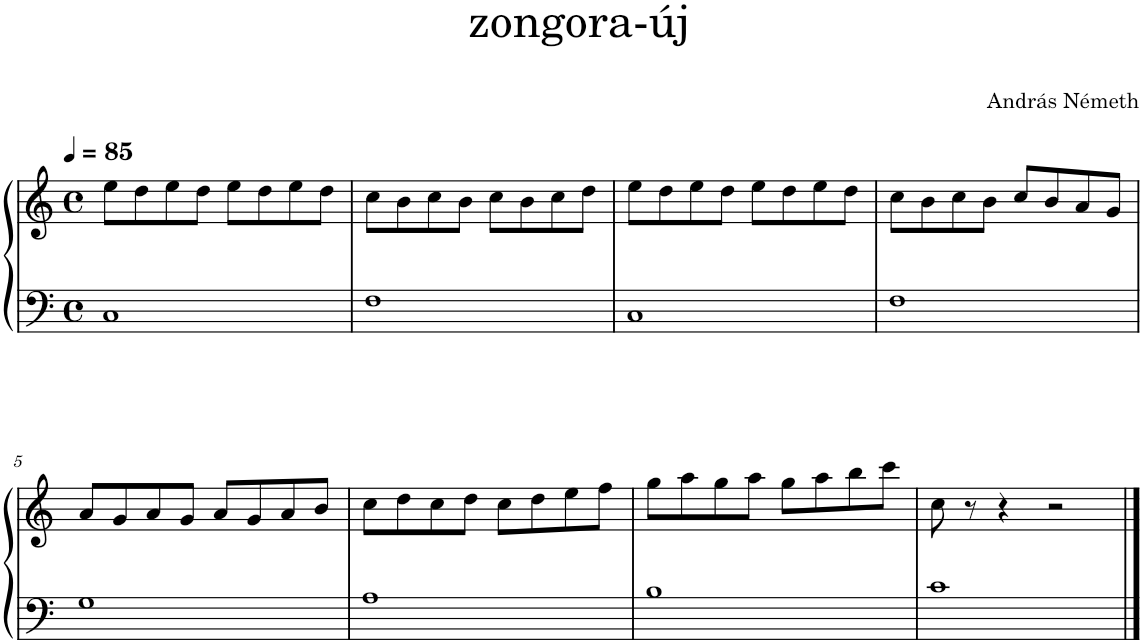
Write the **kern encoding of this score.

**kern	**kern
*part1	*part1
*staff2	*staff1
*I"Piano	*
*I'Pno.	*
*clefF4	*clefG2
*k[]	*k[]
*M4/4	*M4/4
*met(c)	*met(c)
*MM85	*MM85
=1	=1
1C	8ee\L
.	8dd\
.	8ee\
.	8dd\J
.	8ee\L
.	8dd\
.	8ee\
.	8dd\J
=2	=2
1F	8cc\L
.	8b\
.	8cc\
.	8b\J
.	8cc\L
.	8b\
.	8cc\
.	8dd\J
=3	=3
1C	8ee\L
.	8dd\
.	8ee\
.	8dd\J
.	8ee\L
.	8dd\
.	8ee\
.	8dd\J
=4	=4
1F	8cc\L
.	8b\
.	8cc\
.	8b\J
.	8cc/L
.	8b/
.	8a/
.	8g/J
!!LO:LB:g=z
=5	=5
1G	8a/L
.	8g/
.	8a/
.	8g/J
.	8a/L
.	8g/
.	8a/
.	8b/J
=6	=6
1A	8cc\L
.	8dd\
.	8cc\
.	8dd\J
.	8cc\L
.	8dd\
.	8ee\
.	8ff\J
=7	=7
1B	8gg\L
.	8aa\
.	8gg\
.	8aa\J
.	8gg\L
.	8aa\
.	8bb\
.	8ccc\J
=8	=8
1c	8cc\
.	8r
.	4r
.	2r
==	==
*-	*-
